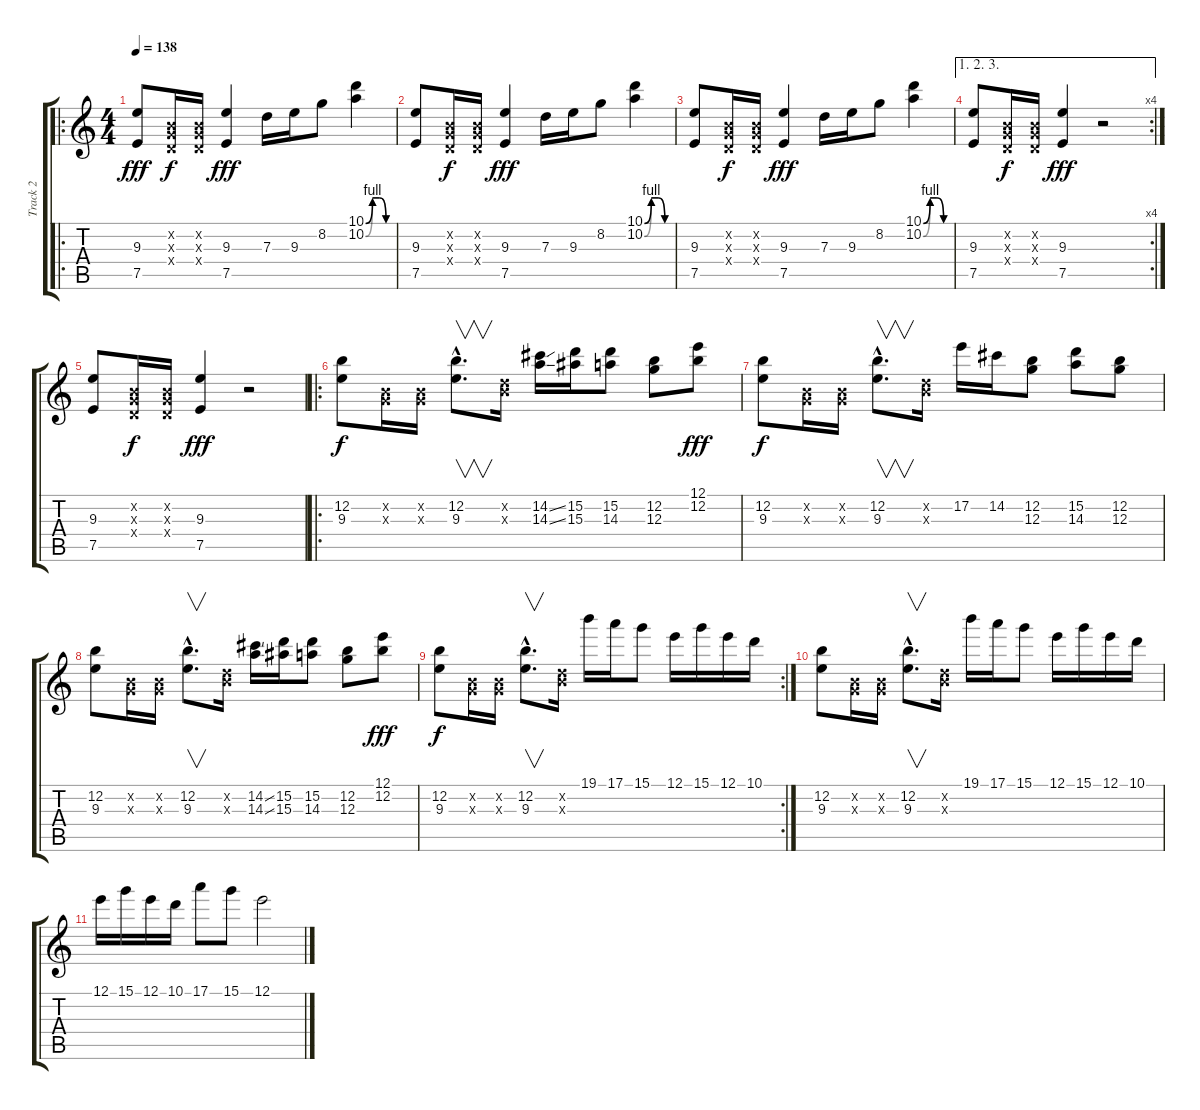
\track ("Track 2" "Track 2") {instrument distortionguitar}
\staff {score tabs}
\tuning (E4 B3 G3 D3 A2 E2) {hide}
\ro
\ts (4 4)
\tempo 138
\clef g2
\ks c
(9.3 7.5).8{dy fff} (0.2{x} 0.3{x} 0.4{x}).16{dy f} (0.2{x} 0.3{x} 0.4{x}).16 (9.3 7.5).4{dy fff} 7.3.16 9.3.16 8.2.8 (10.1{be (custom 0 0 15 4 30 4 45 0 60 0)} 10.2{be (custom 0 0 15 4 30 4 45 0 60 0)}).4 |
(9.3 7.5).8 (0.2{x} 0.3{x} 0.4{x}).16{dy f} (0.2{x} 0.3{x} 0.4{x}).16 (9.3 7.5).4{dy fff} 7.3.16 9.3.16 8.2.8 (10.1{be (custom 0 0 15 4 30 4 45 0 60 0)} 10.2{be (custom 0 0 15 4 30 4 45 0 60 0)}).4 |
(9.3 7.5).8 (0.2{x} 0.3{x} 0.4{x}).16{dy f} (0.2{x} 0.3{x} 0.4{x}).16 (9.3 7.5).4{dy fff} 7.3.16 9.3.16 8.2.8 (10.1{be (custom 0 0 15 4 30 4 45 0 60 0)} 10.2{be (custom 0 0 15 4 30 4 45 0 60 0)}).4 |
\ae (1 2 3)
\rc 4
(9.3 7.5).8 (0.2{x} 0.3{x} 0.4{x}).16{dy f} (0.2{x} 0.3{x} 0.4{x}).16 (9.3 7.5).4{dy fff} r.2 |
(9.3 7.5).8 (0.2{x} 0.3{x} 0.4{x}).16{dy f} (0.2{x} 0.3{x} 0.4{x}).16 (9.3 7.5).4{dy fff} r.2 |
\ro
(12.2 9.3).8{dy f} (0.2{x} 0.3{x}).16 (0.2{x} 0.3{x}).16 (12.2{hac} 9.3{hac}).8{v d} (0.2{x} 7.3{x}).16 (14.2{ss} 14.3{ss}).16 (15.2 15.3).16 (15.2 14.3).8 (12.2 12.3).8 (12.1 12.2).8{dy fff} |
(12.2 9.3).8{dy f} (0.2{x} 0.3{x}).16 (0.2{x} 0.3{x}).16 (12.2{hac} 9.3{hac}).8{v d} (0.2{x} 7.3{x}).16 17.2.16 14.2.16 (12.2 12.3).8 (15.2 14.3).8 (12.2 12.3).8 |
(12.2 9.3).8 (0.2{x} 0.3{x}).16 (0.2{x} 0.3{x}).16 (12.2{hac} 9.3{hac}).8{v d} (0.2{x} 7.3{x}).16 (14.2{ss} 14.3{ss}).16 (15.2 15.3).16 (15.2 14.3).8 (12.2 12.3).8 (12.1 12.2).8{dy fff} |
\rc 2
(12.2 9.3).8{dy f} (0.2{x} 0.3{x}).16 (0.2{x} 0.3{x}).16 (12.2{hac} 9.3{hac}).8{v d} (0.2{x} 7.3{x}).16 19.1.16{volume 16 balance 8} 17.1.16 15.1.8 12.1.16 15.1.16 12.1.16 10.1.16 |
(12.2 9.3).8 (0.2{x} 0.3{x}).16 (0.2{x} 0.3{x}).16 (12.2{hac} 9.3{hac}).8{v d} (0.2{x} 7.3{x}).16 19.1.16{volume 16 balance 8} 17.1.16 15.1.8 12.1.16 15.1.16 12.1.16 10.1.16 |
12.1.16 15.1.16 12.1.16 10.1.16 17.1.8 15.1.8 12.1.2
